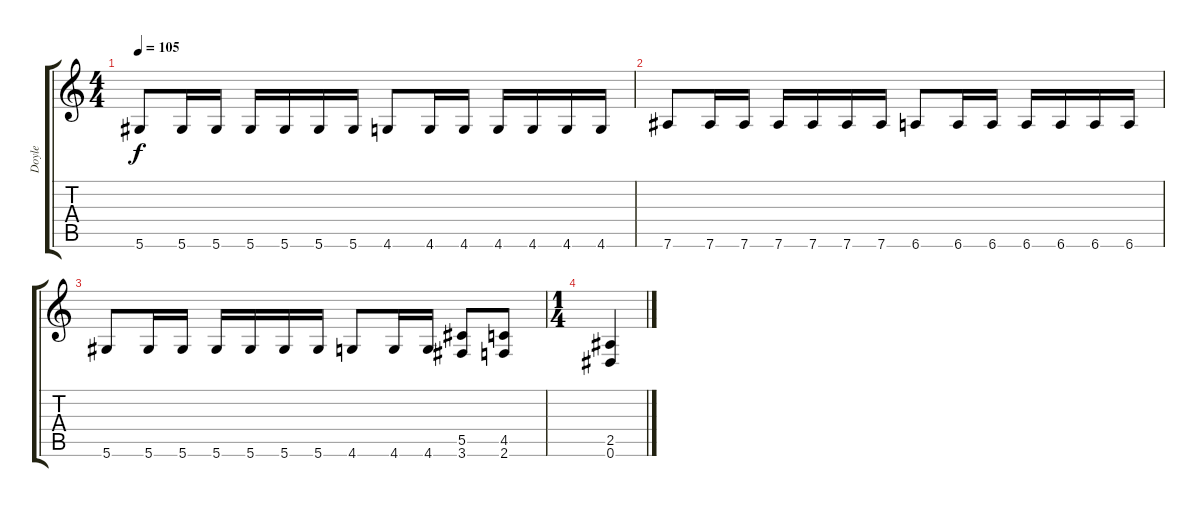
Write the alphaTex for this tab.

\track ("Doyle" "Doyle") {instrument distortionguitar}
\staff {score tabs}
\tuning (Eb4 Bb3 Gb3 Db3 Ab2 Eb2) {hide}
\ts (4 4)
\tempo 105
\clef g2
\ks c
5.6.8{dy f} 5.6.16 5.6.16 5.6.16 5.6.16 5.6.16 5.6.16 4.6.8 4.6.16 4.6.16 4.6.16 4.6.16 4.6.16 4.6.16 |
7.6.8 7.6.16 7.6.16 7.6.16 7.6.16 7.6.16 7.6.16 6.6.8 6.6.16 6.6.16 6.6.16 6.6.16 6.6.16 6.6.16 |
5.6.8 5.6.16 5.6.16 5.6.16 5.6.16 5.6.16 5.6.16 4.6.8 4.6.16 4.6.16 (5.5 3.6).8 (4.5 2.6).8 |
\ts (1 4)
(2.5 0.6).4
